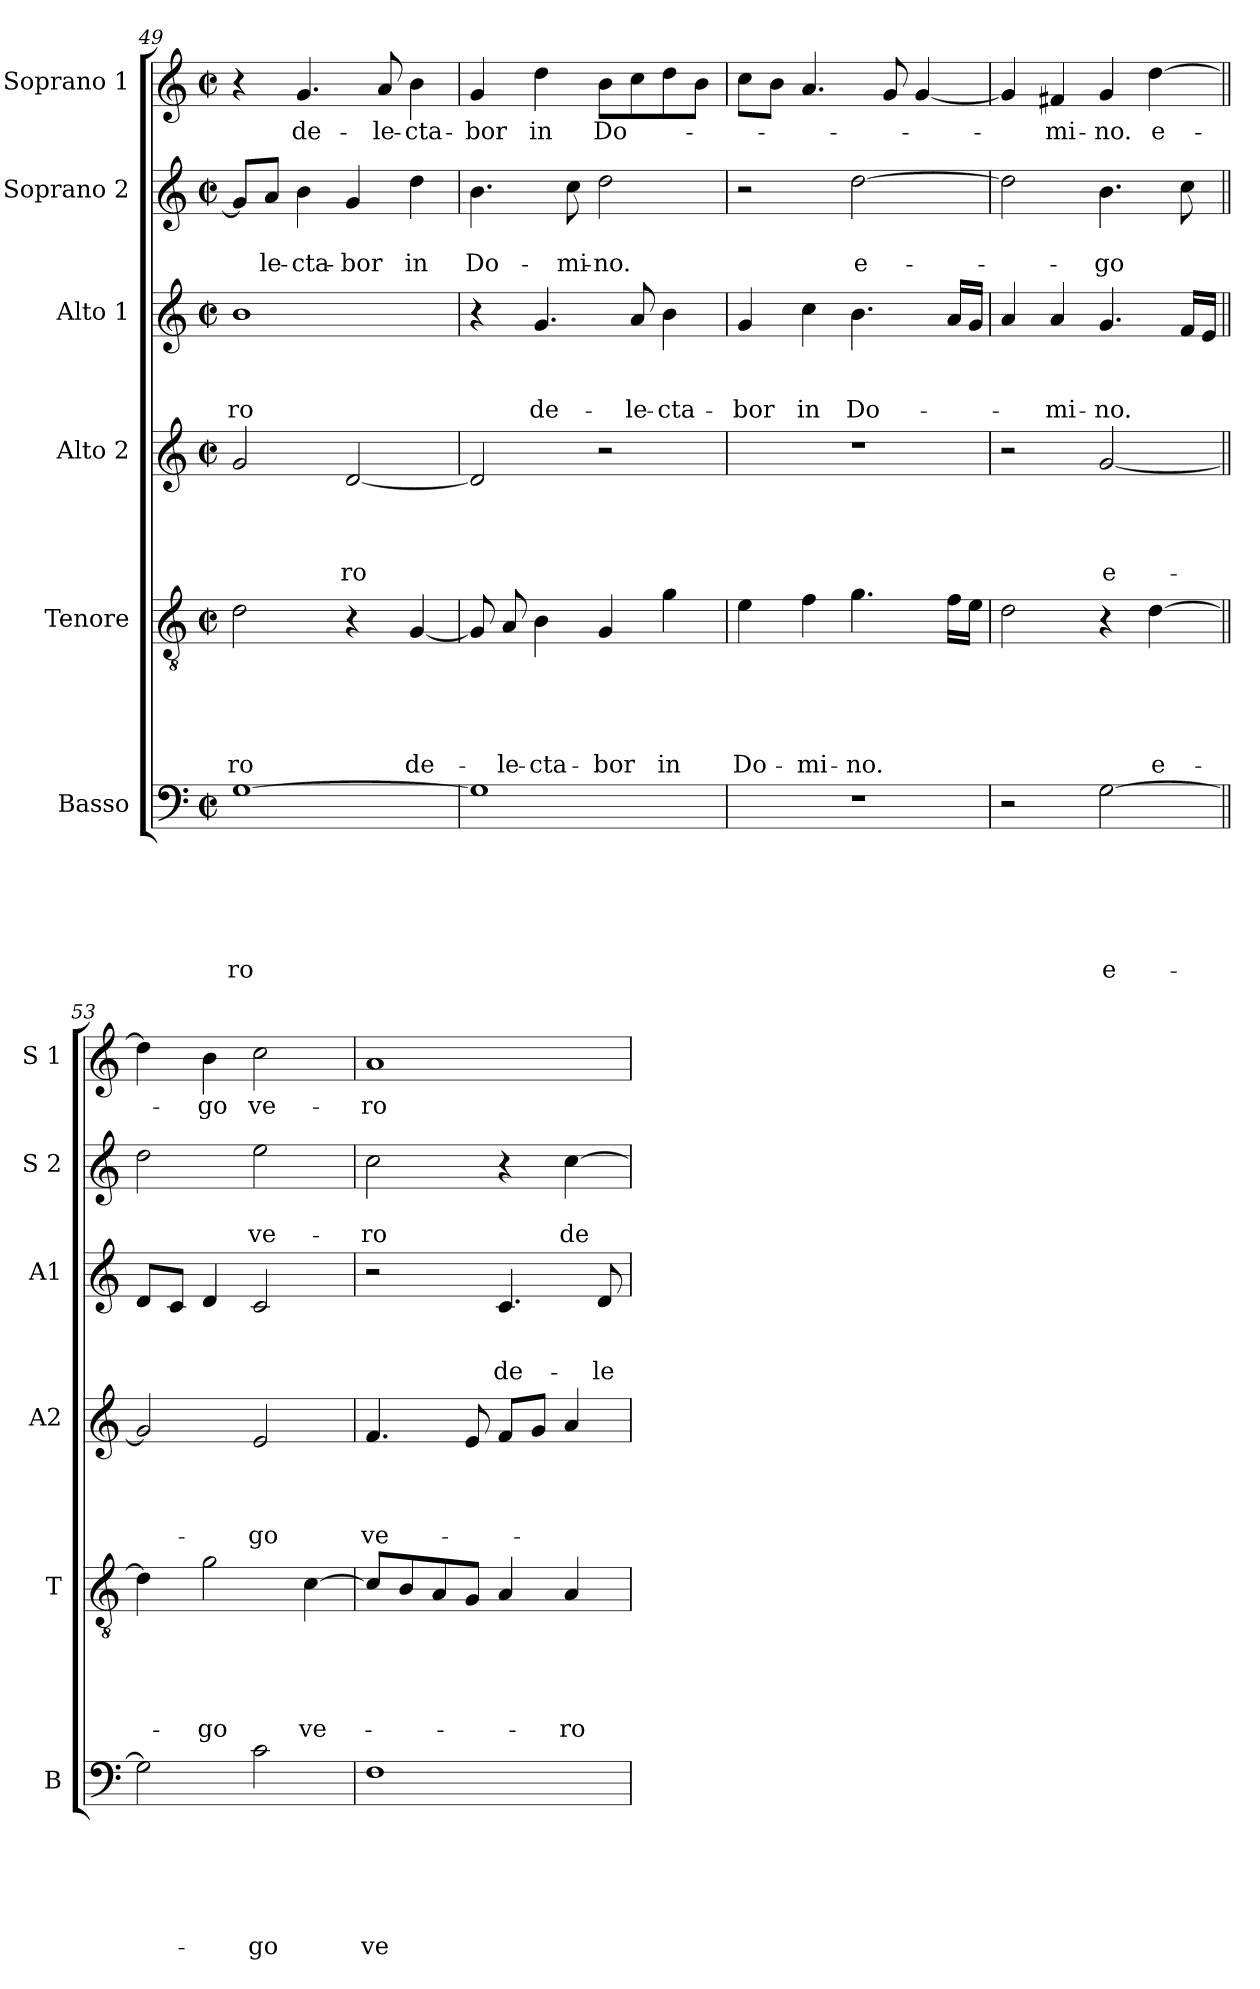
**kern	**text	**text	**text	**text	**text	**text	**kern	**text	**text	**text	**text	**text	**kern	**text	**text	**text	**text	**kern	**text	**text	**text	**kern	**text	**text	**kern	**text
*part6	*part6	*part6	*part6	*part6	*part6	*part6	*part5	*part5	*part5	*part5	*part5	*part5	*part4	*part4	*part4	*part4	*part4	*part3	*part3	*part3	*part3	*part2	*part2	*part2	*part1	*part1
*staff6	*staff6	*staff6	*staff6	*staff6	*staff6	*staff6	*staff5	*staff5	*staff5	*staff5	*staff5	*staff5	*staff4	*staff4	*staff4	*staff4	*staff4	*staff3	*staff3	*staff3	*staff3	*staff2	*staff2	*staff2	*staff1	*staff1
*I"Basso	*	*	*	*	*	*	*I"Tenore	*	*	*	*	*	*I"Alto 2	*	*	*	*	*I"Alto 1	*	*	*	*I"Soprano 2	*	*	*I"Soprano 1	*
*I'B	*	*	*	*	*	*	*I'T	*	*	*	*	*	*I'A2	*	*	*	*	*I'A1	*	*	*	*I'S 2	*	*	*I'S 1	*
*clefF4	*	*	*	*	*	*	*clefGv2	*	*	*	*	*	*clefG2	*	*	*	*	*clefG2	*	*	*	*clefG2	*	*	*clefG2	*
*k[]	*	*	*	*	*	*	*k[]	*	*	*	*	*	*k[]	*	*	*	*	*k[]	*	*	*	*k[]	*	*	*k[]	*
*C:	*	*	*	*	*	*	*C:	*	*	*	*	*	*C:	*	*	*	*	*C:	*	*	*	*C:	*	*	*C:	*
*M2/2	*	*	*	*	*	*	*M2/2	*	*	*	*	*	*M2/2	*	*	*	*	*M2/2	*	*	*	*M2/2	*	*	*M2/2	*
*met(c|)	*	*	*	*	*	*	*met(c|)	*	*	*	*	*	*met(c|)	*	*	*	*	*met(c|)	*	*	*	*met(c|)	*	*	*met(c|)	*
=49	=49	=49	=49	=49	=49	=49	=49	=49	=49	=49	=49	=49	=49	=49	=49	=49	=49	=49	=49	=49	=49	=49	=49	=49	=49	=49
!	!	!	!	!	!	!LO:LY:b	!	!	!	!	!	!LO:LY:b	!	!	!	!	!	!	!	!	!LO:LY:b	!	!	!	!	!
[>1G	.	.	.	.	.	-ro	2d\	.	.	.	.	-ro	2g/	.	.	.	.	1b	.	.	-ro	8g/L]	.	.	4r	.
!	!	!	!	!	!	!	!	!	!	!	!	!	!	!	!	!	!	!	!	!	!	!	!	!LO:LY:b	!	!
.	.	.	.	.	.	.	.	.	.	.	.	.	.	.	.	.	.	.	.	.	.	8a/J	.	-le-	.	.
!	!	!	!	!	!	!	!	!	!	!	!	!	!	!	!	!	!	!	!	!	!	!	!	!LO:LY:b:rj	!	!LO:LY:b
.	.	.	.	.	.	.	.	.	.	.	.	.	.	.	.	.	.	.	.	.	.	4b\	.	-cta-	4.g/	de-
!	!	!	!	!	!	!	!	!	!	!	!	!	!	!	!	!	!LO:LY:b	!	!	!	!	!	!	!LO:LY:b	!	!
.	.	.	.	.	.	.	4r	.	.	.	.	.	[<2d/	.	.	.	-ro	.	.	.	.	4g/	.	-bor	.	.
!	!	!	!	!	!	!	!	!	!	!	!	!	!	!	!	!	!	!	!	!	!	!	!	!	!	!LO:LY:b
.	.	.	.	.	.	.	.	.	.	.	.	.	.	.	.	.	.	.	.	.	.	.	.	.	8a/	-le-
!	!	!	!	!	!	!	!	!	!	!	!	!LO:LY:b	!	!	!	!	!	!	!	!	!	!	!	!LO:LY:b	!	!LO:LY:b:rj
.	.	.	.	.	.	.	[<4G/	.	.	.	.	de-	.	.	.	.	.	.	.	.	.	4dd\	.	in	4b\	-cta-
=50	=50	=50	=50	=50	=50	=50	=50	=50	=50	=50	=50	=50	=50	=50	=50	=50	=50	=50	=50	=50	=50	=50	=50	=50	=50	=50
!	!	!	!	!	!	!	!	!	!	!	!	!	!	!	!	!	!	!	!	!	!	!	!	!LO:LY:b	!	!LO:LY:b
1G]	.	.	.	.	.	.	8G/]	.	.	.	.	.	2d/]	.	.	.	.	4r	.	.	.	4.b\	.	Do-	4g/	-bor
!	!	!	!	!	!	!	!	!	!	!	!	!LO:LY:b	!	!	!	!	!	!	!	!	!	!	!	!	!	!
.	.	.	.	.	.	.	8A/	.	.	.	.	-le-	.	.	.	.	.	.	.	.	.	.	.	.	.	.
!	!	!	!	!	!	!	!	!	!	!	!	!LO:LY:b:rj	!	!	!	!	!	!	!	!	!LO:LY:b	!	!	!	!	!LO:LY:b
.	.	.	.	.	.	.	4B\	.	.	.	.	-cta-	.	.	.	.	.	4.g/	.	.	de-	.	.	.	4dd\	in
!	!	!	!	!	!	!	!	!	!	!	!	!	!	!	!	!	!	!	!	!	!	!	!	!LO:LY:b	!	!
.	.	.	.	.	.	.	.	.	.	.	.	.	.	.	.	.	.	.	.	.	.	8cc\	.	-mi-	.	.
!	!	!	!	!	!	!	!	!	!	!	!	!LO:LY:b	!	!	!	!	!	!	!	!	!	!	!	!LO:LY:b:rj	!	!LO:LY:b
.	.	.	.	.	.	.	4G/	.	.	.	.	-bor	2r	.	.	.	.	.	.	.	.	2dd\	.	-no.	8b\L	Do-
!	!	!	!	!	!	!	!	!	!	!	!	!	!	!	!	!	!	!	!	!	!LO:LY:b	!	!	!	!	!
.	.	.	.	.	.	.	.	.	.	.	.	.	.	.	.	.	.	8a/	.	.	-le-	.	.	.	8cc\	.
!	!	!	!	!	!	!	!	!	!	!	!	!LO:LY:b	!	!	!	!	!	!	!	!	!LO:LY:b:rj	!	!	!	!	!
.	.	.	.	.	.	.	4g\	.	.	.	.	in	.	.	.	.	.	4b\	.	.	-cta-	.	.	.	8dd\	.
.	.	.	.	.	.	.	.	.	.	.	.	.	.	.	.	.	.	.	.	.	.	.	.	.	8b\J	.
=51	=51	=51	=51	=51	=51	=51	=51	=51	=51	=51	=51	=51	=51	=51	=51	=51	=51	=51	=51	=51	=51	=51	=51	=51	=51	=51
!	!	!	!	!	!	!	!	!	!	!	!	!LO:LY:b	!	!	!	!	!	!	!	!	!LO:LY:b	!	!	!	!	!
1r	.	.	.	.	.	.	4e\	.	.	.	.	Do-	1r	.	.	.	.	4g/	.	.	-bor	2r	.	.	8cc\L	.
.	.	.	.	.	.	.	.	.	.	.	.	.	.	.	.	.	.	.	.	.	.	.	.	.	8b\J	.
!	!	!	!	!	!	!	!	!	!	!	!	!LO:LY:b	!	!	!	!	!	!	!	!	!LO:LY:b	!	!	!	!	!
.	.	.	.	.	.	.	4f\	.	.	.	.	-mi-	.	.	.	.	.	4cc\	.	.	in	.	.	.	4.a/	.
!	!	!	!	!	!	!	!	!	!	!	!	!LO:LY:b	!	!	!	!	!	!	!	!	!LO:LY:b	!	!	!LO:LY:b	!	!
.	.	.	.	.	.	.	4.g\	.	.	.	.	-no.	.	.	.	.	.	4.b\	.	.	Do-	[>2dd\	.	e-	.	.
.	.	.	.	.	.	.	.	.	.	.	.	.	.	.	.	.	.	.	.	.	.	.	.	.	8g/	.
.	.	.	.	.	.	.	.	.	.	.	.	.	.	.	.	.	.	.	.	.	.	.	.	.	[<4g/	.
.	.	.	.	.	.	.	16f\LL	.	.	.	.	.	.	.	.	.	.	16a/LL	.	.	.	.	.	.	.	.
.	.	.	.	.	.	.	16e\JJ	.	.	.	.	.	.	.	.	.	.	16g/JJ	.	.	.	.	.	.	.	.
=52	=52	=52	=52	=52	=52	=52	=52	=52	=52	=52	=52	=52	=52	=52	=52	=52	=52	=52	=52	=52	=52	=52	=52	=52	=52	=52
2r	.	.	.	.	.	.	2d\	.	.	.	.	.	2r	.	.	.	.	4a/	.	.	.	2dd\]	.	.	4g/]	.
!	!	!	!	!	!	!	!	!	!	!	!	!	!	!	!	!	!	!	!	!	!LO:LY:b	!	!	!	!	!LO:LY:b
.	.	.	.	.	.	.	.	.	.	.	.	.	.	.	.	.	.	4a/	.	.	-mi-	.	.	.	4f#X/	-mi-
!	!	!	!	!	!	!LO:LY:b	!	!	!	!	!	!	!	!	!	!	!LO:LY:b	!	!	!	!LO:LY:b	!	!	!LO:LY:b	!	!LO:LY:b
[>2G\	.	.	.	.	.	e-	4r	.	.	.	.	.	[>2g/	.	.	.	e-	4.g/	.	.	-no.	4.b\	.	-go	4g/	-no.
!	!	!	!	!	!	!	!	!	!	!	!	!LO:LY:b	!	!	!	!	!	!	!	!	!	!	!	!	!	!LO:LY:b
.	.	.	.	.	.	.	[>4d\	.	.	.	.	e-	.	.	.	.	.	.	.	.	.	.	.	.	[>4dd\	e-
.	.	.	.	.	.	.	.	.	.	.	.	.	.	.	.	.	.	16f/LL	.	.	.	8cc\	.	.	.	.
.	.	.	.	.	.	.	.	.	.	.	.	.	.	.	.	.	.	16e/JJ	.	.	.	.	.	.	.	.
!!LO:PB:g=z
=53||	=53||	=53||	=53||	=53||	=53||	=53||	=53||	=53||	=53||	=53||	=53||	=53||	=53||	=53||	=53||	=53||	=53||	=53||	=53||	=53||	=53||	=53||	=53||	=53||	=53||	=53||
2G\]	.	.	.	.	.	.	4d\]	.	.	.	.	.	2g/]	.	.	.	.	8d/L	.	.	.	2dd\	.	.	4dd\]	.
.	.	.	.	.	.	.	.	.	.	.	.	.	.	.	.	.	.	8c/J	.	.	.	.	.	.	.	.
!	!	!	!	!	!	!	!	!	!	!	!	!LO:LY:b	!	!	!	!	!	!	!	!	!	!	!	!	!	!LO:LY:b
.	.	.	.	.	.	.	2g\	.	.	.	.	-go	.	.	.	.	.	4d/	.	.	.	.	.	.	4b\	-go
!	!	!	!	!	!	!LO:LY:b	!	!	!	!	!	!	!	!	!	!	!LO:LY:b	!	!	!	!	!	!	!LO:LY:b	!	!LO:LY:b
2c\	.	.	.	.	.	-go	.	.	.	.	.	.	2e/	.	.	.	-go	2c/	.	.	.	2ee\	.	ve-	2cc\	ve-
!	!	!	!	!	!	!	!	!	!	!	!	!LO:LY:b	!	!	!	!	!	!	!	!	!	!	!	!	!	!
.	.	.	.	.	.	.	[>4c\	.	.	.	.	ve-	.	.	.	.	.	.	.	.	.	.	.	.	.	.
=54	=54	=54	=54	=54	=54	=54	=54	=54	=54	=54	=54	=54	=54	=54	=54	=54	=54	=54	=54	=54	=54	=54	=54	=54	=54	=54
!	!	!	!	!	!	!LO:LY:b	!	!	!	!	!	!	!	!	!	!	!LO:LY:b	!	!	!	!	!	!	!LO:LY:b	!	!LO:LY:b
1F	.	.	.	.	.	ve-	8c/L]	.	.	.	.	.	4.f/	.	.	.	ve-	2r	.	.	.	2cc\	.	-ro	1a	-ro
.	.	.	.	.	.	.	8B/	.	.	.	.	.	.	.	.	.	.	.	.	.	.	.	.	.	.	.
.	.	.	.	.	.	.	8A/	.	.	.	.	.	.	.	.	.	.	.	.	.	.	.	.	.	.	.
.	.	.	.	.	.	.	8G/J	.	.	.	.	.	8e/	.	.	.	.	.	.	.	.	.	.	.	.	.
!	!	!	!	!	!	!	!	!	!	!	!	!	!	!	!	!	!	!	!	!	!LO:LY:b	!	!	!	!	!
.	.	.	.	.	.	.	4A/	.	.	.	.	.	8f/L	.	.	.	.	4.c/	.	.	de-	4r	.	.	.	.
.	.	.	.	.	.	.	.	.	.	.	.	.	8g/J	.	.	.	.	.	.	.	.	.	.	.	.	.
!	!	!	!	!	!	!	!	!	!	!	!	!LO:LY:b	!	!	!	!	!	!	!	!	!	!	!	!LO:LY:b	!	!
.	.	.	.	.	.	.	4A/	.	.	.	.	-ro	4a/	.	.	.	.	.	.	.	.	[>4cc\	.	de-	.	.
!	!	!	!	!	!	!	!	!	!	!	!	!	!	!	!	!	!	!	!	!	!LO:LY:b	!	!	!	!	!
.	.	.	.	.	.	.	.	.	.	.	.	.	.	.	.	.	.	8d/	.	.	-le-	.	.	.	.	.
=	=	=	=	=	=	=	=	=	=	=	=	=	=	=	=	=	=	=	=	=	=	=	=	=	=	=
*-	*-	*-	*-	*-	*-	*-	*-	*-	*-	*-	*-	*-	*-	*-	*-	*-	*-	*-	*-	*-	*-	*-	*-	*-	*-	*-
